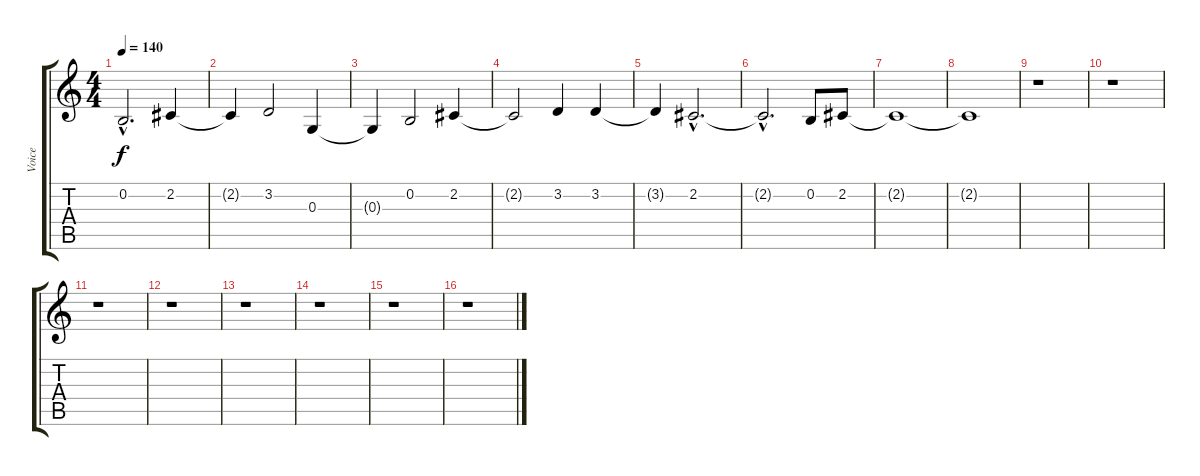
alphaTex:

\track ("Voice" "Voice") {instrument flute}
\staff {score tabs}
\tuning (E4 B3 G3 D3 A2 E2) {hide}
\ts (4 4)
\tempo 140
\clef g2
\ks c
0.2{hac t}.2{d dy f} 2.2.4 |
2.2{t}.4 3.2.2 0.3.4 |
0.3{t}.4 0.2.2 2.2.4 |
2.2{t}.2 3.2.4 3.2.4 |
3.2{t}.4 2.2{hac}.2{d} |
2.2{hac t}.2{d} 0.2.8 2.2.8 |
2.2{t}.1 |
2.2{t}.1 |
r.1 |
r.1 |
r.1 |
r.1 |
r.1 |
r.1 |
r.1 |
r.1
